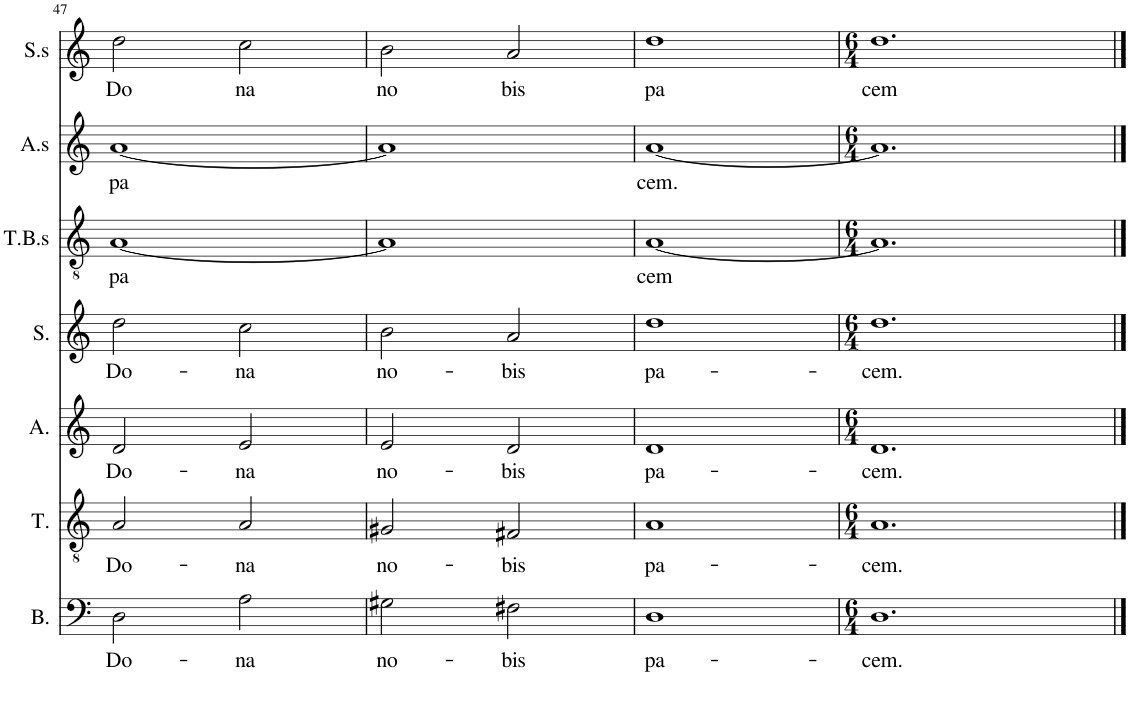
**kern	**text	**kern	**text	**kern	**text	**kern	**text	**kern	**text	**kern	**text	**kern	**text
*part7	*part7	*part6	*part6	*part5	*part5	*part4	*part4	*part3	*part3	*part2	*part2	*part1	*part1
*staff7	*staff7	*staff6	*staff6	*staff5	*staff5	*staff4	*staff4	*staff3	*staff3	*staff2	*staff2	*staff1	*staff1
*I"Baritone, Bass	*	*I"Tenor	*	*I"Alto	*	*I"Soprano	*	*I"Tenor, Bass Solo	*	*I"Alto Solo	*	*I"Soprano Solo	*
*I'B.	*	*I'T.	*	*I'A.	*	*I'S.	*	*I'T.B.s	*	*I'A.s	*	*I'S.s	*
!!LO:PB:g=z
*clefF4	*	*clefGv2	*	*clefG2	*	*clefG2	*	*clefGv2	*	*clefG2	*	*clefG2	*
*	*	*Trd1c2	*	*	*	*	*	*	*	*	*	*	*
*k[]	*	*k[]	*	*k[]	*	*k[]	*	*k[]	*	*k[]	*	*k[]	*
*M4/4	*	*M4/4	*	*M4/4	*	*M4/4	*	*M4/4	*	*M4/4	*	*M4/4	*
=47	=47	=47	=47	=47	=47	=47	=47	=47	=47	=47	=47	=47	=47
!	!LO:LY:b	!	!LO:LY:b	!	!LO:LY:b	!	!LO:LY:b	!	!LO:LY:b	!	!LO:LY:b	!	!LO:LY:b
2D\	Do-	2A/	Do-	2d/	Do-	2dd\	Do-	[1A	pa	[1a	pa	2dd\	Do
!	!LO:LY:b	!	!LO:LY:b	!	!LO:LY:b	!	!LO:LY:b	!	!	!	!	!	!LO:LY:b
2A\	-na	2A/	-na	2e/	-na	2cc\	-na	.	.	.	.	2cc\	na
=48	=48	=48	=48	=48	=48	=48	=48	=48	=48	=48	=48	=48	=48
!	!LO:LY:b	!	!LO:LY:b	!	!LO:LY:b	!	!LO:LY:b	!	!	!	!	!	!LO:LY:b
2G#X\	no-	2G#X/	no-	2e/	no-	2b\	no-	1A]	.	1a]	.	2b\	no
!	!LO:LY:b	!	!LO:LY:b	!	!LO:LY:b	!	!LO:LY:b	!	!	!	!	!	!LO:LY:b
2F#X\	-bis	2F#X/	-bis	2d/	-bis	2a/	-bis	.	.	.	.	2a/	bis
=49	=49	=49	=49	=49	=49	=49	=49	=49	=49	=49	=49	=49	=49
!	!LO:LY:b	!	!LO:LY:b	!	!LO:LY:b	!	!LO:LY:b	!	!LO:LY:b	!	!LO:LY:b	!	!LO:LY:b
1D	pa-	1A	pa-	1d	pa-	1dd	pa-	[1A	cem	[1a	cem.	1dd	pa
=50	=50	=50	=50	=50	=50	=50	=50	=50	=50	=50	=50	=50	=50
*M6/4	*	*M6/4	*	*M6/4	*	*M6/4	*	*M6/4	*	*M6/4	*	*M6/4	*
!	!LO:LY:b	!	!LO:LY:b	!	!LO:LY:b	!	!LO:LY:b	!	!	!	!	!	!LO:LY:b
1.D	-cem.	1.A	-cem.	1.d	-cem.	1.dd	-cem.	1.A]	.	1.a]	.	1.dd	cem
==	==	==	==	==	==	==	==	==	==	==	==	==	==
*-	*-	*-	*-	*-	*-	*-	*-	*-	*-	*-	*-	*-	*-
